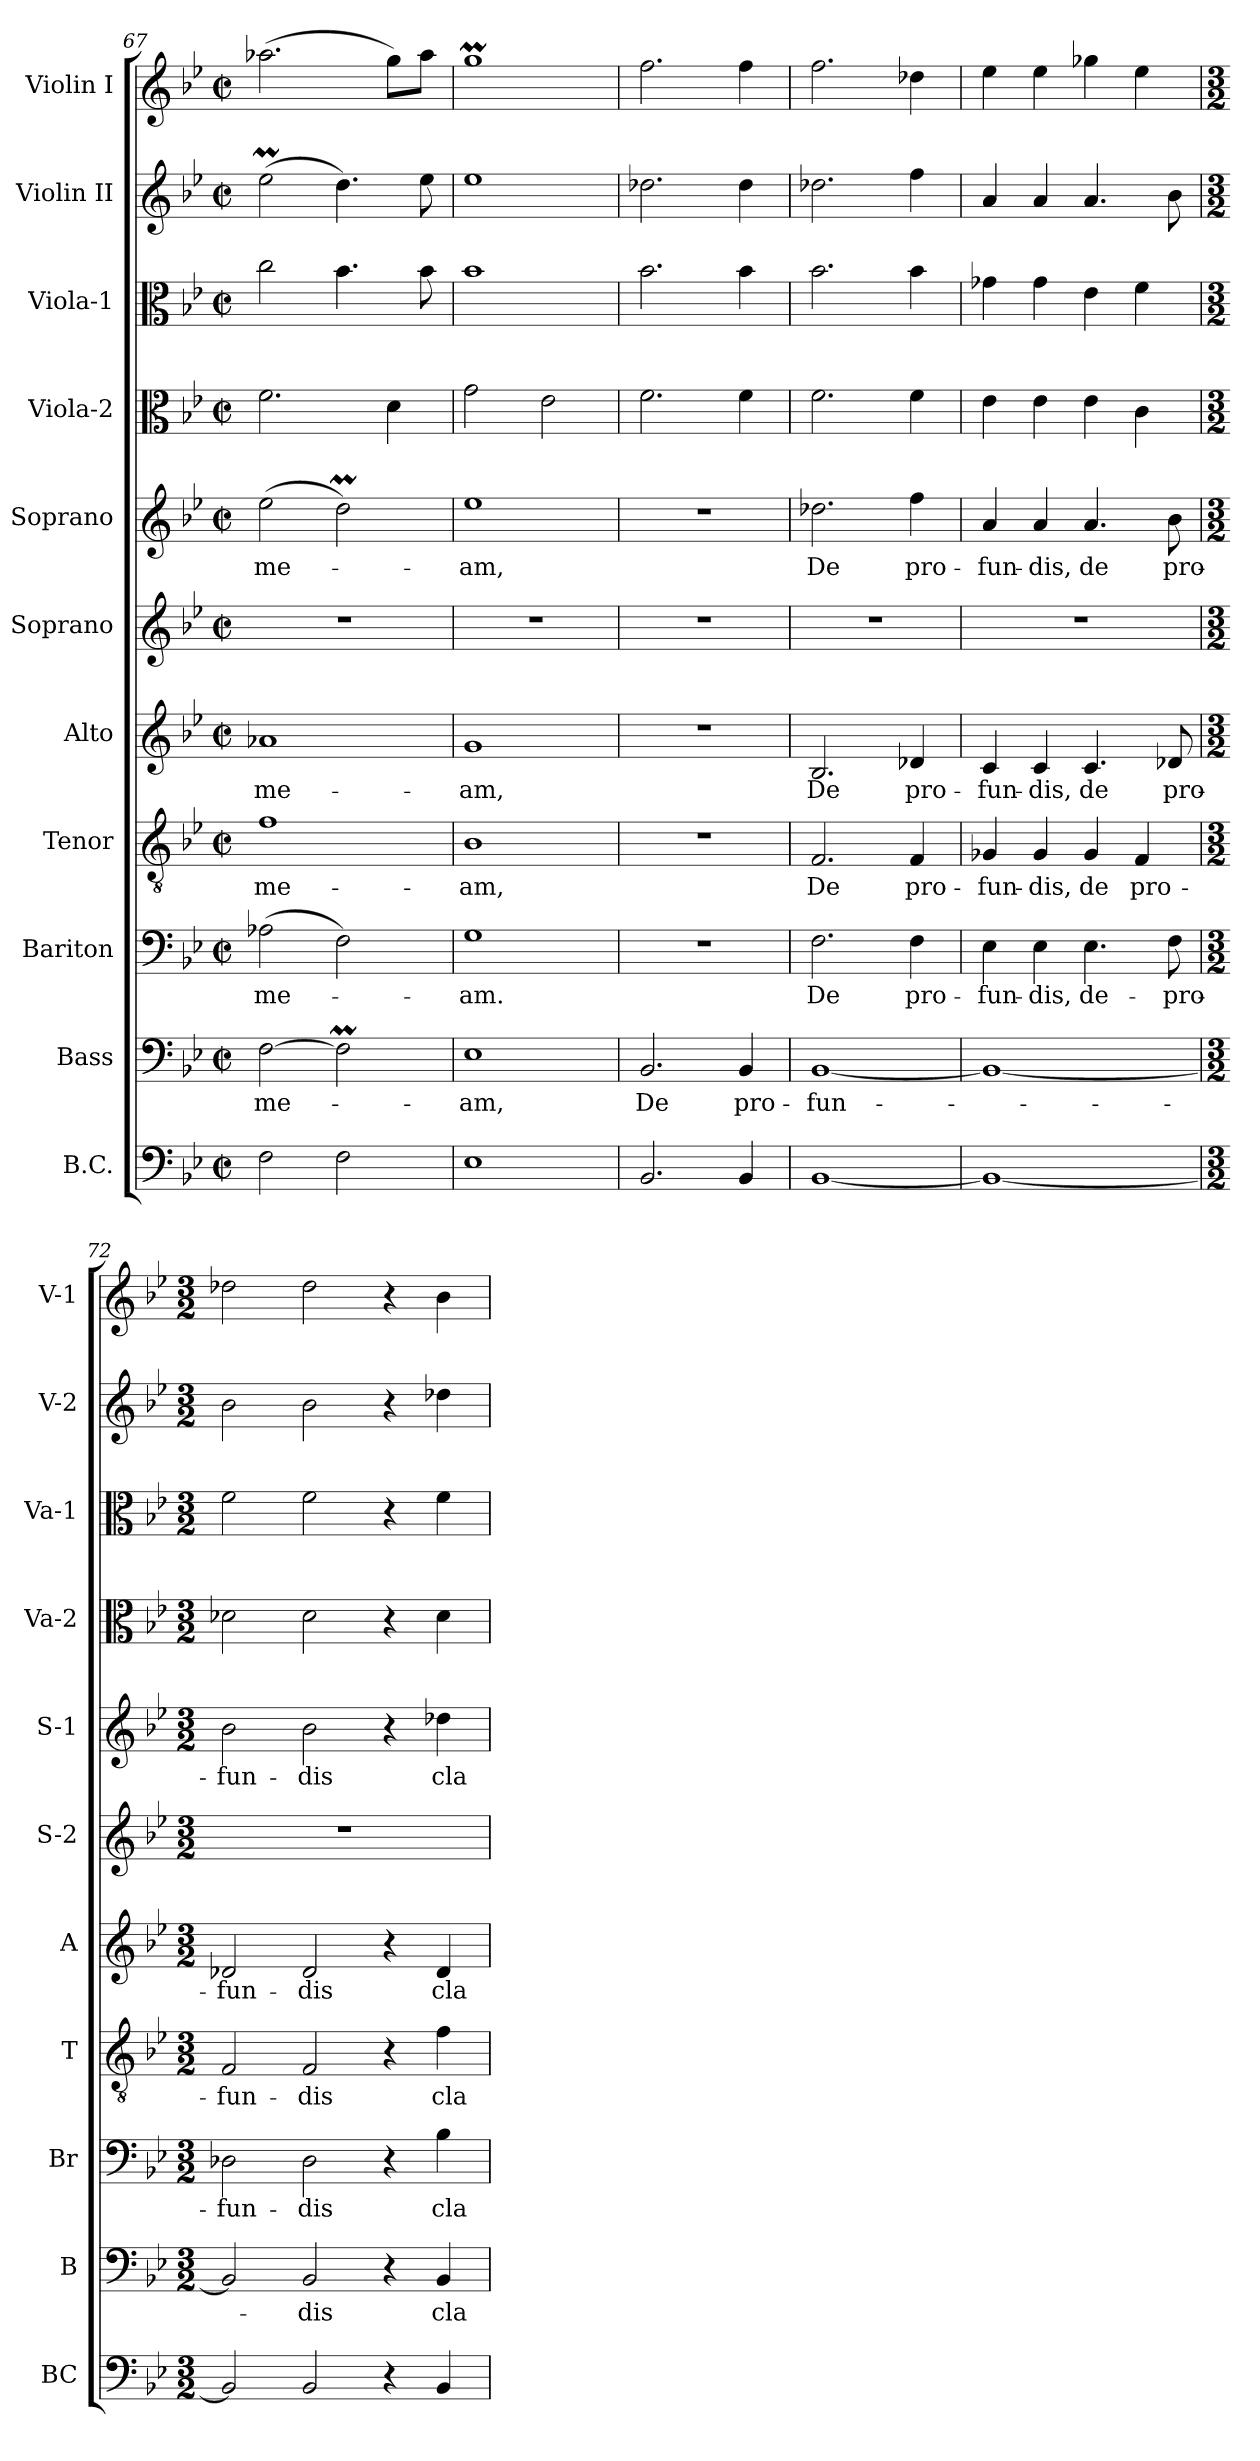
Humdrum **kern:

**kern	**kern	**text	**kern	**text	**kern	**text	**kern	**text	**kern	**kern	**text	**kern	**kern	**kern	**kern
*part11	*part10	*part10	*part9	*part9	*part8	*part8	*part7	*part7	*part6	*part5	*part5	*part4	*part3	*part2	*part1
*staff11	*staff10	*staff10	*staff9	*staff9	*staff8	*staff8	*staff7	*staff7	*staff6	*staff5	*staff5	*staff4	*staff3	*staff2	*staff1
*I"B.C.	*I"Bass	*	*I"Bariton	*	*I"Tenor	*	*I"Alto	*	*I"Soprano	*I"Soprano	*	*I"Viola-2	*I"Viola-1	*I"Violin II	*I"Violin I
*I'BC	*I'B	*	*I'Br	*	*I'T	*	*I'A	*	*I'S-2	*I'S-1	*	*I'Va-2	*I'Va-1	*I'V-2	*I'V-1
*clefF4	*clefF4	*	*clefF4	*	*clefGv2	*	*clefG2	*	*clefG2	*clefG2	*	*clefC3	*clefC3	*clefG2	*clefG2
*k[b-e-]	*k[b-e-]	*	*k[b-e-]	*	*k[b-e-]	*	*k[b-e-]	*	*k[b-e-]	*k[b-e-]	*	*k[b-e-]	*k[b-e-]	*k[b-e-]	*k[b-e-]
*B-:	*B-:	*	*B-:	*	*B-:	*	*B-:	*	*B-:	*B-:	*	*B-:	*B-:	*B-:	*B-:
*M2/2	*M2/2	*	*M2/2	*	*M2/2	*	*M2/2	*	*M2/2	*M2/2	*	*M2/2	*M2/2	*M2/2	*M2/2
*met(c|)	*met(c|)	*	*met(c|)	*	*met(c|)	*	*met(c|)	*	*met(c|)	*met(c|)	*	*met(c|)	*met(c|)	*met(c|)	*met(c|)
=67	=67	=67	=67	=67	=67	=67	=67	=67	=67	=67	=67	=67	=67	=67	=67
!	!	!LO:LY:b	!	!LO:LY:b	!	!LO:LY:b	!	!LO:LY:b	!	!	!LO:LY:b	!	!	!	!
2F\	[2F\	me-	(>2A-X\	me-	1f	me-	1a-X	me-	1r	(>2ee-\	me-	2.f\	2cc\	(>2ee-M\	(>2.aa-X\
2F\	2FM\]	.	2F\)	.	.	.	.	.	.	2ddm\)	.	.	4.b-\	4.dd\)	.
.	.	.	.	.	.	.	.	.	.	.	.	4d\	.	.	8gg\L)
.	.	.	.	.	.	.	.	.	.	.	.	.	8b-\	8ee-\	8aa-\J
=68	=68	=68	=68	=68	=68	=68	=68	=68	=68	=68	=68	=68	=68	=68	=68
!	!	!LO:LY:b	!	!LO:LY:b	!	!LO:LY:b	!	!LO:LY:b	!	!	!LO:LY:b	!	!	!	!
1E-	1E-	-am,	1G	-am.	1B-	-am,	1g	-am,	1r	1ee-	-am,	2g\	1b-	1ee-	1ggM
.	.	.	.	.	.	.	.	.	.	.	.	2e-\	.	.	.
=69	=69	=69	=69	=69	=69	=69	=69	=69	=69	=69	=69	=69	=69	=69	=69
!	!	!LO:LY:b	!	!	!	!	!	!	!	!	!	!	!	!	!
2.BB-/	2.BB-/	De	1r	.	1r	.	1r	.	1r	1r	.	2.f\	2.b-\	2.dd-X\	2.ff\
!	!	!LO:LY:b	!	!	!	!	!	!	!	!	!	!	!	!	!
4BB-/	4BB-/	pro-	.	.	.	.	.	.	.	.	.	4f\	4b-\	4dd-\	4ff\
!!LO:PB:g=z
=70	=70	=70	=70	=70	=70	=70	=70	=70	=70	=70	=70	=70	=70	=70	=70
!	!	!LO:LY:b	!	!LO:LY:b	!	!LO:LY:b	!	!LO:LY:b	!	!	!LO:LY:b	!	!	!	!
[1BB-	[1BB-	-fun-	2.F\	De	2.F/	De	2.B-/	De	1r	2.dd-X\	De	2.f\	2.b-\	2.dd-X\	2.ff\
!	!	!	!	!LO:LY:b	!	!LO:LY:b	!	!LO:LY:b	!	!	!LO:LY:b	!	!	!	!
.	.	.	4F\	pro-	4F/	pro-	4d-X/	pro-	.	4ff\	pro-	4f\	4b-\	4ff\	4dd-X\
=71	=71	=71	=71	=71	=71	=71	=71	=71	=71	=71	=71	=71	=71	=71	=71
!	!	!	!	!LO:LY:b	!	!LO:LY:b	!	!LO:LY:b	!	!	!LO:LY:b	!	!	!	!
1BB-_	1BB-_	.	4E-\	-fun-	4G-X/	-fun-	4c/	-fun-	1r	4a/	-fun-	4e-\	4g-X\	4a/	4ee-\
!	!	!	!	!LO:LY:b	!	!LO:LY:b	!	!LO:LY:b	!	!	!LO:LY:b	!	!	!	!
.	.	.	4E-\	-dis,	4G-/	-dis,	4c/	-dis,	.	4a/	-dis,	4e-\	4g-\	4a/	4ee-\
!	!	!	!	!LO:LY:b	!	!LO:LY:b	!	!LO:LY:b	!	!	!LO:LY:b	!	!	!	!
.	.	.	4.E-\	de-	4G-/	de	4.c/	de	.	4.a/	de	4e-\	4e-\	4.a/	4gg-X\
!	!	!	!	!	!	!LO:LY:b	!	!	!	!	!	!	!	!	!
.	.	.	.	.	4F/	pro-	.	.	.	.	.	4c\	4f\	.	4ee-\
!	!	!	!	!LO:LY:b	!	!	!	!LO:LY:b	!	!	!LO:LY:b	!	!	!	!
.	.	.	8F\	-pro-	.	.	8d-X/	pro-	.	8b-\	pro-	.	.	8b-\	.
=72	=72	=72	=72	=72	=72	=72	=72	=72	=72	=72	=72	=72	=72	=72	=72
*M3/2	*M3/2	*	*M3/2	*	*M3/2	*	*M3/2	*	*M3/2	*M3/2	*	*M3/2	*M3/2	*M3/2	*M3/2
!	!	!	!	!LO:LY:b	!	!LO:LY:b	!	!LO:LY:b	!	!	!LO:LY:b	!	!	!	!
2BB-/]	2BB-/]	.	2D-X\	-fun-	2F/	-fun-	2d-X/	-fun-	1.r	2b-\	-fun-	2d-X\	2f\	2b-\	2dd-X\
!	!	!LO:LY:b	!	!LO:LY:b	!	!LO:LY:b	!	!LO:LY:b	!	!	!LO:LY:b	!	!	!	!
2BB-/	2BB-/	-dis	2D-\	-dis	2F/	-dis	2d-/	-dis	.	2b-\	-dis	2d-\	2f\	2b-\	2dd-\
4r	4r	.	4r	.	4r	.	4r	.	.	4r	.	4r	4r	4r	4r
!	!	!LO:LY:b	!	!LO:LY:b	!	!LO:LY:b	!	!LO:LY:b	!	!	!LO:LY:b	!	!	!	!
4BB-/	4BB-/	cla-	4B-\	cla-	4f\	cla-	4d-/	cla-	.	4dd-X\	cla-	4d-\	4f\	4dd-X\	4b-\
=	=	=	=	=	=	=	=	=	=	=	=	=	=	=	=
*-	*-	*-	*-	*-	*-	*-	*-	*-	*-	*-	*-	*-	*-	*-	*-
